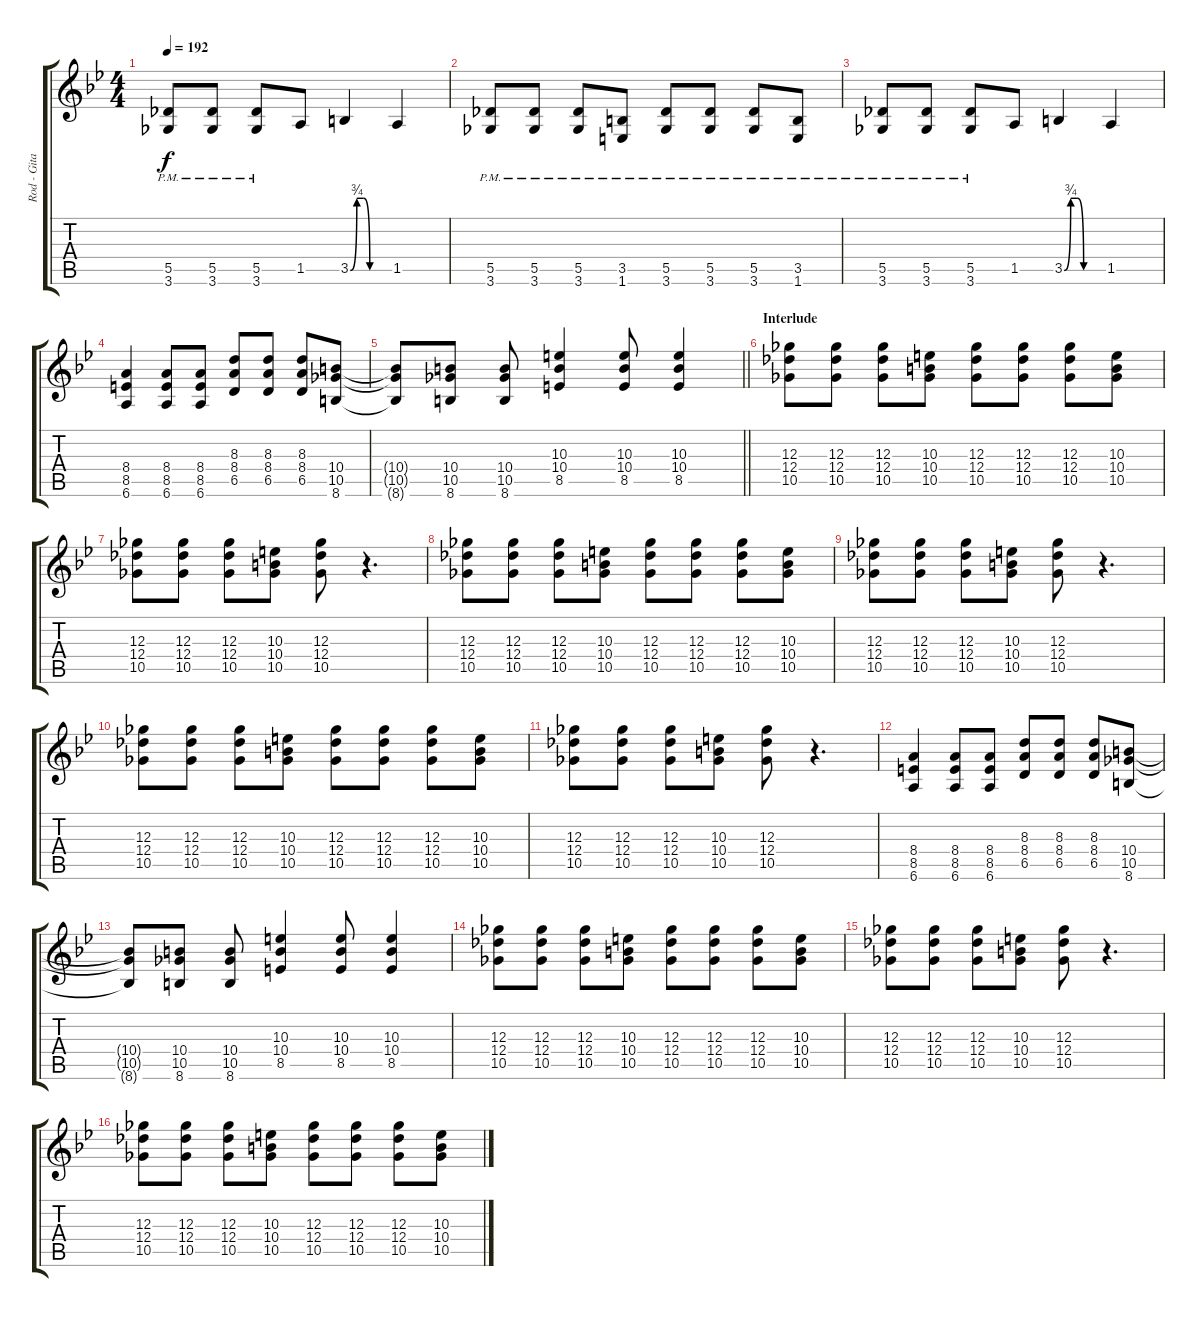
\track ("Rod - Gitarre" "Rod - Gita") {instrument overdrivenguitar}
\staff {score tabs}
\tuning (Eb4 Bb3 Gb3 Db3 Ab2 Eb2) {hide}
\ts (4 4)
\tempo 192
\clef g2
\ks bb
(5.5{pm} 3.6{pm}).8{dy f} (5.5{pm} 3.6{pm}).8 (5.5{pm} 3.6{pm}).8 1.5.8 3.5{be (custom 0 0 10 3 20 3 30 0 60 0)}.4 1.5.4 |
(5.5{pm} 3.6{pm}).8 (5.5{pm} 3.6{pm}).8 (5.5{pm} 3.6{pm}).8 (3.5{pm} 1.6{pm}).8 (5.5{pm} 3.6{pm}).8 (5.5{pm} 3.6{pm}).8 (5.5{pm} 3.6{pm}).8 (3.5{pm} 1.6{pm}).8 |
(5.5{pm} 3.6{pm}).8 (5.5{pm} 3.6{pm}).8 (5.5{pm} 3.6{pm}).8 1.5.8 3.5{be (custom 0 0 10 3 20 3 30 0 60 0)}.4 1.5.4 |
(8.4 8.5 6.6).4 (8.4 8.5 6.6).8 (8.4 8.5 6.6).8 (8.3 8.4 6.5).8 (8.3 8.4 6.5).8 (8.3 8.4 6.5).8 (10.4 10.5 8.6).8 |
\barLineRight lightlight
(10.4{t} 10.5{t} 8.6{t}).8 (10.4 10.5 8.6).8 (10.4 10.5 8.6).8 (10.3 10.4 8.5).4 (10.3 10.4 8.5).8 (10.3 10.4 8.5).4 |
\section ("" "Interlude")
(12.3 12.4 10.5).8 (12.3 12.4 10.5).8 (12.3 12.4 10.5).8 (10.3 10.4 10.5).8 (12.3 12.4 10.5).8 (12.3 12.4 10.5).8 (12.3 12.4 10.5).8 (10.3 10.4 10.5).8 |
(12.3 12.4 10.5).8 (12.3 12.4 10.5).8 (12.3 12.4 10.5).8 (10.3 10.4 10.5).8 (12.3 12.4 10.5).8 r.4{d} |
(12.3 12.4 10.5).8 (12.3 12.4 10.5).8 (12.3 12.4 10.5).8 (10.3 10.4 10.5).8 (12.3 12.4 10.5).8 (12.3 12.4 10.5).8 (12.3 12.4 10.5).8 (10.3 10.4 10.5).8 |
(12.3 12.4 10.5).8 (12.3 12.4 10.5).8 (12.3 12.4 10.5).8 (10.3 10.4 10.5).8 (12.3 12.4 10.5).8 r.4{d} |
(12.3 12.4 10.5).8 (12.3 12.4 10.5).8 (12.3 12.4 10.5).8 (10.3 10.4 10.5).8 (12.3 12.4 10.5).8 (12.3 12.4 10.5).8 (12.3 12.4 10.5).8 (10.3 10.4 10.5).8 |
(12.3 12.4 10.5).8 (12.3 12.4 10.5).8 (12.3 12.4 10.5).8 (10.3 10.4 10.5).8 (12.3 12.4 10.5).8 r.4{d} |
(8.4 8.5 6.6).4 (8.4 8.5 6.6).8 (8.4 8.5 6.6).8 (8.3 8.4 6.5).8 (8.3 8.4 6.5).8 (8.3 8.4 6.5).8 (10.4 10.5 8.6).8 |
(10.4{t} 10.5{t} 8.6{t}).8 (10.4 10.5 8.6).8 (10.4 10.5 8.6).8 (10.3 10.4 8.5).4 (10.3 10.4 8.5).8 (10.3 10.4 8.5).4 |
(12.3 12.4 10.5).8 (12.3 12.4 10.5).8 (12.3 12.4 10.5).8 (10.3 10.4 10.5).8 (12.3 12.4 10.5).8 (12.3 12.4 10.5).8 (12.3 12.4 10.5).8 (10.3 10.4 10.5).8 |
(12.3 12.4 10.5).8 (12.3 12.4 10.5).8 (12.3 12.4 10.5).8 (10.3 10.4 10.5).8 (12.3 12.4 10.5).8 r.4{d} |
(12.3 12.4 10.5).8 (12.3 12.4 10.5).8 (12.3 12.4 10.5).8 (10.3 10.4 10.5).8 (12.3 12.4 10.5).8 (12.3 12.4 10.5).8 (12.3 12.4 10.5).8 (10.3 10.4 10.5).8
